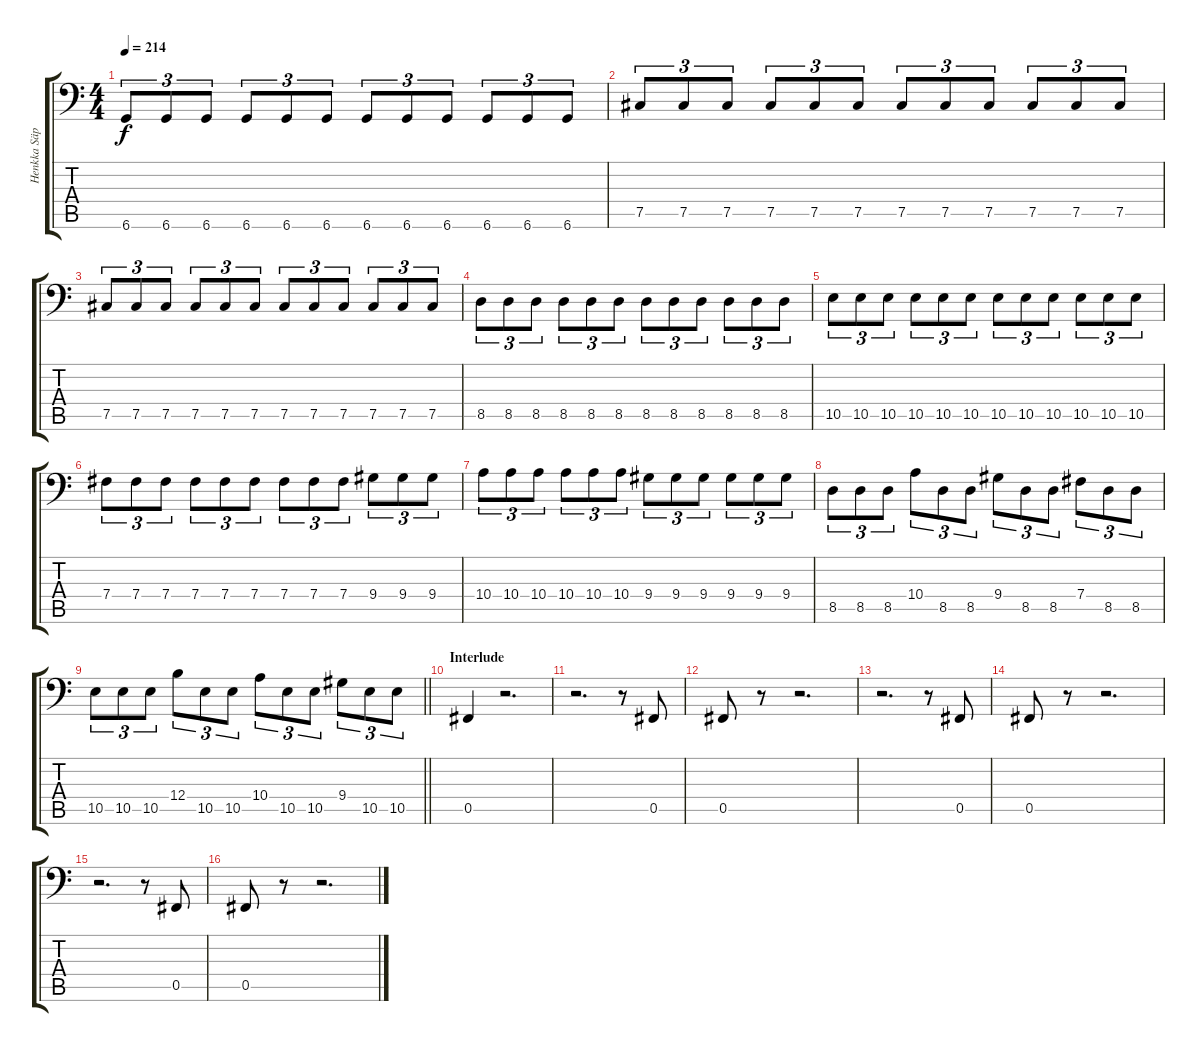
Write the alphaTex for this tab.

\track ("Henkka Säppälää" "Henkka Säp") {instrument electricbasspick}
\staff {score tabs}
\tuning (Db3 Ab2 E2 B1 Gb1 Db1) {hide}
\ts (4 4)
\tempo 214
\clef f4
\ks c
6.6.8{tu (3 2) dy f} 6.6.8{tu (3 2)} 6.6.8{tu (3 2)} 6.6.8{tu (3 2)} 6.6.8{tu (3 2)} 6.6.8{tu (3 2)} 6.6.8{tu (3 2)} 6.6.8{tu (3 2)} 6.6.8{tu (3 2)} 6.6.8{tu (3 2)} 6.6.8{tu (3 2)} 6.6.8{tu (3 2)} |
7.5.8{tu (3 2)} 7.5.8{tu (3 2)} 7.5.8{tu (3 2)} 7.5.8{tu (3 2)} 7.5.8{tu (3 2)} 7.5.8{tu (3 2)} 7.5.8{tu (3 2)} 7.5.8{tu (3 2)} 7.5.8{tu (3 2)} 7.5.8{tu (3 2)} 7.5.8{tu (3 2)} 7.5.8{tu (3 2)} |
7.5.8{tu (3 2)} 7.5.8{tu (3 2)} 7.5.8{tu (3 2)} 7.5.8{tu (3 2)} 7.5.8{tu (3 2)} 7.5.8{tu (3 2)} 7.5.8{tu (3 2)} 7.5.8{tu (3 2)} 7.5.8{tu (3 2)} 7.5.8{tu (3 2)} 7.5.8{tu (3 2)} 7.5.8{tu (3 2)} |
8.5.8{tu (3 2)} 8.5.8{tu (3 2)} 8.5.8{tu (3 2)} 8.5.8{tu (3 2)} 8.5.8{tu (3 2)} 8.5.8{tu (3 2)} 8.5.8{tu (3 2)} 8.5.8{tu (3 2)} 8.5.8{tu (3 2)} 8.5.8{tu (3 2)} 8.5.8{tu (3 2)} 8.5.8{tu (3 2)} |
10.5.8{tu (3 2)} 10.5.8{tu (3 2)} 10.5.8{tu (3 2)} 10.5.8{tu (3 2)} 10.5.8{tu (3 2)} 10.5.8{tu (3 2)} 10.5.8{tu (3 2)} 10.5.8{tu (3 2)} 10.5.8{tu (3 2)} 10.5.8{tu (3 2)} 10.5.8{tu (3 2)} 10.5.8{tu (3 2)} |
7.4.8{tu (3 2)} 7.4.8{tu (3 2)} 7.4.8{tu (3 2)} 7.4.8{tu (3 2)} 7.4.8{tu (3 2)} 7.4.8{tu (3 2)} 7.4.8{tu (3 2)} 7.4.8{tu (3 2)} 7.4.8{tu (3 2)} 9.4.8{tu (3 2)} 9.4.8{tu (3 2)} 9.4.8{tu (3 2)} |
10.4.8{tu (3 2)} 10.4.8{tu (3 2)} 10.4.8{tu (3 2)} 10.4.8{tu (3 2)} 10.4.8{tu (3 2)} 10.4.8{tu (3 2)} 9.4.8{tu (3 2)} 9.4.8{tu (3 2)} 9.4.8{tu (3 2)} 9.4.8{tu (3 2)} 9.4.8{tu (3 2)} 9.4.8{tu (3 2)} |
8.5.8{tu (3 2)} 8.5.8{tu (3 2)} 8.5.8{tu (3 2)} 10.4.8{tu (3 2)} 8.5.8{tu (3 2)} 8.5.8{tu (3 2)} 9.4.8{tu (3 2)} 8.5.8{tu (3 2)} 8.5.8{tu (3 2)} 7.4.8{tu (3 2)} 8.5.8{tu (3 2)} 8.5.8{tu (3 2)} |
\barLineRight lightlight
10.5.8{tu (3 2)} 10.5.8{tu (3 2)} 10.5.8{tu (3 2)} 12.4.8{tu (3 2)} 10.5.8{tu (3 2)} 10.5.8{tu (3 2)} 10.4.8{tu (3 2)} 10.5.8{tu (3 2)} 10.5.8{tu (3 2)} 9.4.8{tu (3 2)} 10.5.8{tu (3 2)} 10.5.8{tu (3 2)} |
\section ("" "Interlude")
0.5.4 r.2{d} |
r.2{d} r.8 0.5.8 |
0.5.8 r.8 r.2{d} |
r.2{d} r.8 0.5.8 |
0.5.8 r.8 r.2{d} |
r.2{d} r.8 0.5.8 |
0.5.8 r.8 r.2{d}
